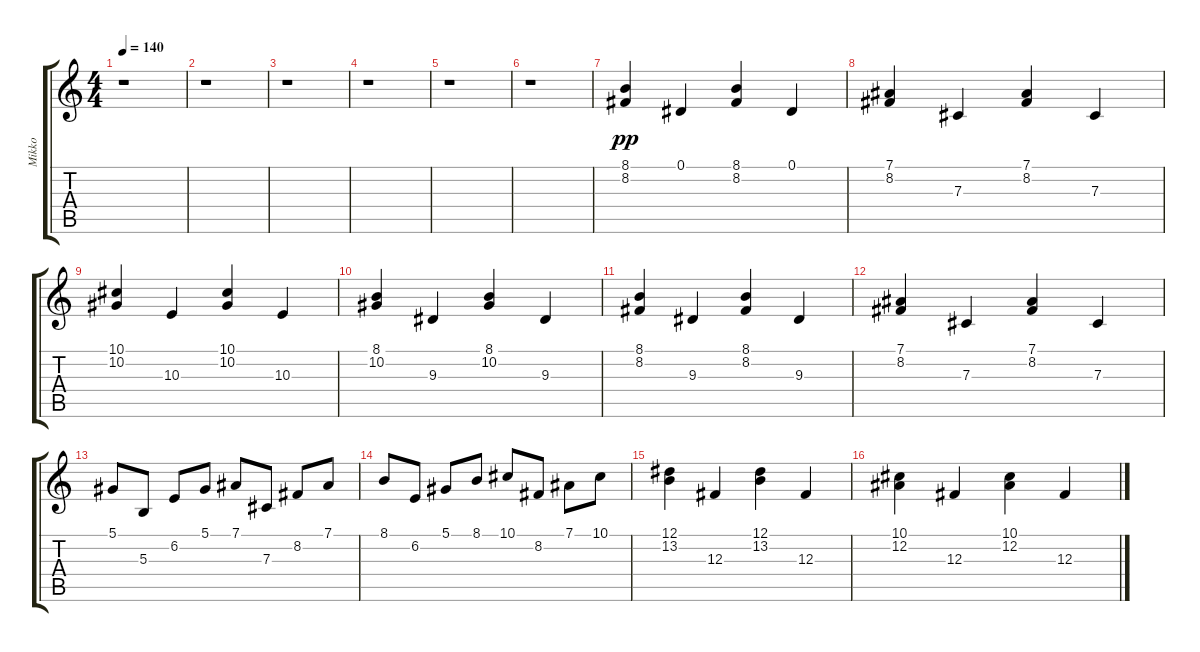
\track ("Mikko" "Mikko") {instrument stringensemble1}
\staff {score tabs}
\tuning (Eb4 Bb3 Gb3 Db3 Ab2 Eb2) {hide}
\ts (4 4)
\tempo 140
\clef g2
\ks c
r.1{dy pp} |
r.1 |
r.1 |
r.1 |
r.1 |
r.1 |
(8.1 8.2).4 0.1.4 (8.1 8.2).4 0.1.4 |
(7.1 8.2).4 7.3.4 (7.1 8.2).4 7.3.4 |
(10.1 10.2).4 10.3.4 (10.1 10.2).4 10.3.4 |
(8.1 10.2).4 9.3.4 (8.1 10.2).4 9.3.4 |
(8.1 8.2).4 9.3.4 (8.1 8.2).4 9.3.4 |
(7.1 8.2).4 7.3.4 (7.1 8.2).4 7.3.4 |
5.1.8 5.3.8 6.2.8 5.1.8 7.1.8 7.3.8 8.2.8 7.1.8 |
8.1.8 6.2.8 5.1.8 8.1.8 10.1.8 8.2.8 7.1.8 10.1.8 |
(12.1 13.2).4{volume 11 instrument stringensemble1} 12.3.4 (12.1 13.2).4 12.3.4 |
(10.1 12.2).4 12.3.4 (10.1 12.2).4 12.3.4
